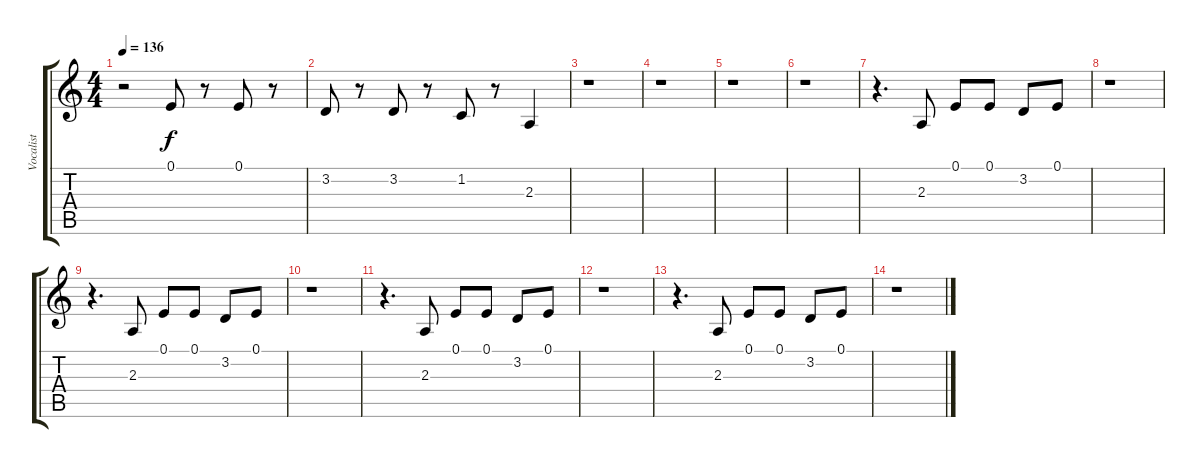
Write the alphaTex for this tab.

\track ("Vocalist" "Vocalist") {instrument lead6voice}
\staff {score tabs}
\tuning (E4 B3 G3 D3 A2 E2) {hide}
\ts (4 4)
\tempo 136
\clef g2
\ks c
r.2{dy f} 0.1.8 r.8 0.1.8 r.8 |
3.2.8 r.8 3.2.8 r.8 1.2.8 r.8 2.3.4 |
r.1 |
r.1 |
r.1 |
r.1 |
r.4{d} 2.3.8 0.1.8 0.1.8 3.2.8 0.1.8 |
r.1 |
r.4{d} 2.3.8 0.1.8 0.1.8 3.2.8 0.1.8 |
r.1 |
r.4{d} 2.3.8 0.1.8 0.1.8 3.2.8 0.1.8 |
r.1 |
r.4{d} 2.3.8 0.1.8 0.1.8 3.2.8 0.1.8 |
r.1
